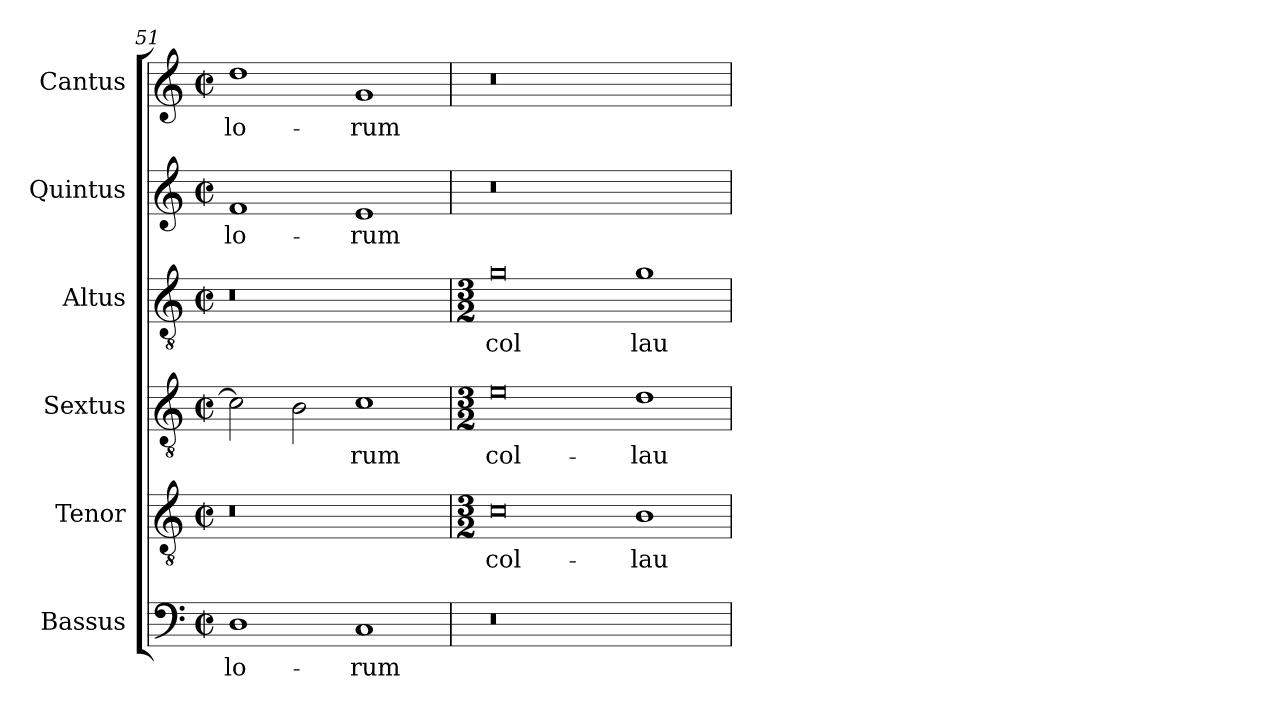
**kern	**text	**kern	**text	**kern	**text	**kern	**text	**kern	**text	**kern	**text
*part6	*part6	*part5	*part5	*part4	*part4	*part3	*part3	*part2	*part2	*part1	*part1
*staff6	*staff6	*staff5	*staff5	*staff4	*staff4	*staff3	*staff3	*staff2	*staff2	*staff1	*staff1
*I"Bassus	*	*I"Tenor	*	*I"Sextus	*	*I"Altus	*	*I"Quintus	*	*I"Cantus	*
*clefF4	*	*clefGv2	*	*clefGv2	*	*clefGv2	*	*clefG2	*	*clefG2	*
*M2/2	*	*M2/2	*	*M2/2	*	*M2/2	*	*M2/2	*	*M2/2	*
*met(c|)	*	*met(c|)	*	*met(c|)	*	*met(c|)	*	*met(c|)	*	*met(c|)	*
=51	=51	=51	=51	=51	=51	=51	=51	=51	=51	=51	=51
!	!LO:LY:b:cj	!	!	!	!	!	!	!	!LO:LY:b:cj	!	!LO:LY:b:cj
1D	-lo-	0r	.	2c\]	.	0r	.	1f	-lo-	1dd	-lo-
.	.	.	.	2B\	.	.	.	.	.	.	.
!	!LO:LY:b:cj	!	!	!	!LO:LY:b:cj	!	!	!	!LO:LY:b:cj	!	!LO:LY:b:cj
1C	-rum	.	.	1c	-rum	.	.	1e	-rum	1g	-rum
=52	=52	=52	=52	=52	=52	=52	=52	=52	=52	=52	=52
*	*	*M3/2	*	*M3/2	*	*M3/2	*	*	*	*	*
!	!	!	!LO:LY:b:cj	!	!LO:LY:b:cj	!	!LO:LY:b:cj	!	!	!	!
0.r	.	0c	col-	0e	col-	0g	col	0.r	.	0.r	.
!	!	!	!LO:LY:b:cj	!	!LO:LY:b:cj	!	!LO:LY:b:cj	!	!	!	!
.	.	1B	-lau-	1d	-lau-	1g	lau	.	.	.	.
=	=	=	=	=	=	=	=	=	=	=	=
*-	*-	*-	*-	*-	*-	*-	*-	*-	*-	*-	*-
